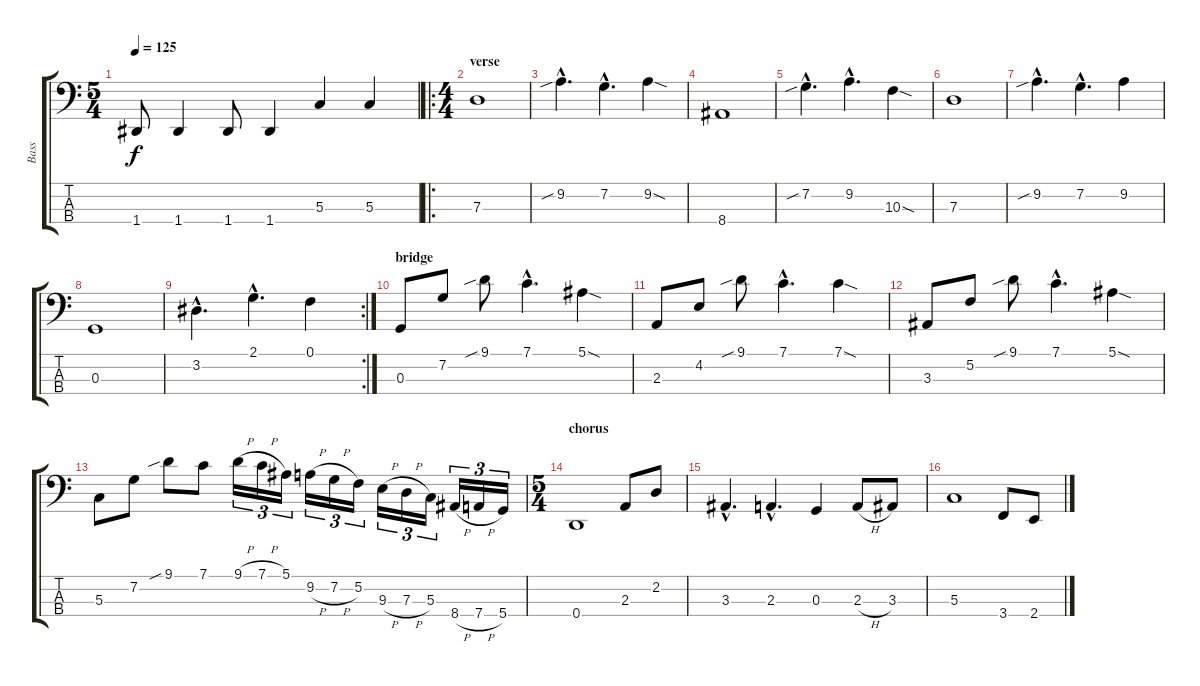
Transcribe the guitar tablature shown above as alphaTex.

\track ("Bass" "Bass") {instrument fretlessbass}
\staff {score tabs}
\tuning (F2 C2 G1 D1) {hide}
\ts (5 4)
\tempo 125
\clef f4
\ks c
1.4.8{dy f} 1.4.4 1.4.8 1.4.4 5.3.4 5.3.4 |
\ro
\ts (4 4)
\section ("" "verse")
7.3.1 |
9.2{sib hac}.4{d} 7.2{hac}.4{d} 9.2{sod}.4 |
8.4.1 |
7.2{sib hac}.4{d} 9.2{hac}.4{d} 10.3{sod}.4 |
7.3.1 |
9.2{sib hac}.4{d} 7.2{hac}.4{d} 9.2.4 |
0.3.1 |
\rc 2
3.2{hac}.4{d} 2.1{hac}.4{d} 0.1.4 |
\section ("" "bridge")
0.3.8 7.2.8 9.1{sib}.8 7.1{hac}.4{d} 5.1{sod}.4 |
2.3.8 4.2.8 9.1{sib}.8 7.1{hac}.4{d} 7.1{sod}.4 |
3.3.8 5.2.8 9.1{sib}.8 7.1{hac}.4{d} 5.1{sod}.4 |
5.3.8 7.2.8 9.1{sib}.8 7.1.8 9.1{h}.16{tu (3 2)} 7.1{h}.16{tu (3 2)} 5.1.16{tu (3 2)} 9.2{h}.16{tu (3 2)} 7.2{h}.16{tu (3 2)} 5.2.16{tu (3 2)} 9.3{h}.16{tu (3 2)} 7.3{h}.16{tu (3 2)} 5.3.16{tu (3 2)} 8.4{h}.16{tu (3 2)} 7.4{h}.16{tu (3 2)} 5.4.16{tu (3 2)} |
\ts (5 4)
\section ("" "chorus")
0.4.1 2.3.8 2.2.8 |
3.3{hac}.4{d} 2.3{hac}.4{d} 0.3.4 2.3{h}.8 3.3.8 |
5.3.1 3.4.8 2.4.8
